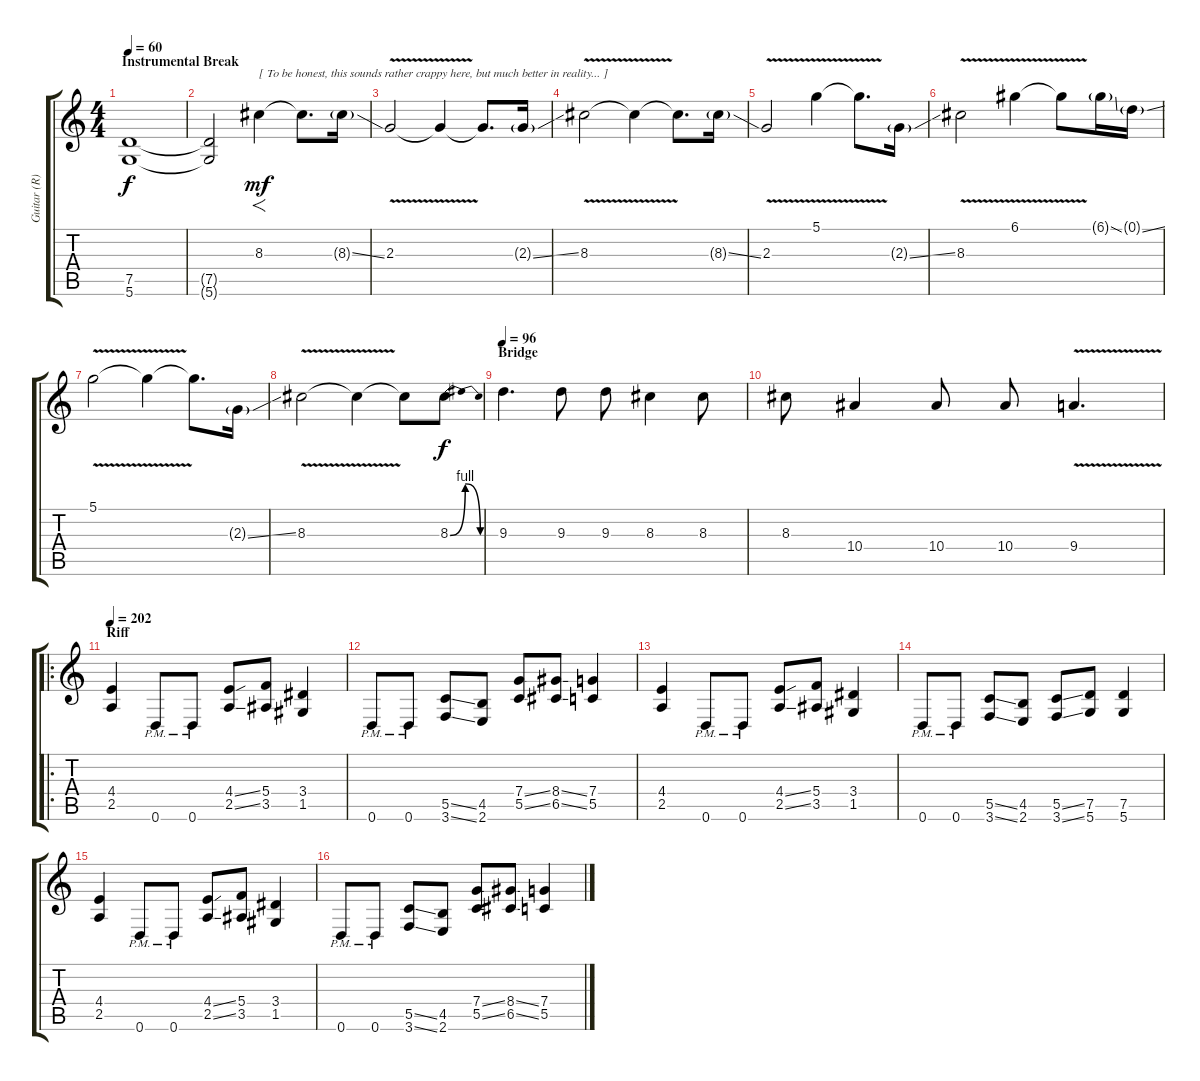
\track ("Guitar (R)" "Guitar (R)") {instrument distortionguitar}
\staff {score tabs}
\tuning (D4 A3 F3 C3 G2 D2) {hide}
\ts (4 4)
\section ("" "Instrumental Break")
\tempo 60
\clef g2
\ks c
(7.5 5.6).1{dy f} |
(7.5{t} 5.6{t}).2 8.3.4{f txt "[ To be honest, this sounds rather crappy here, but much better in reality... ]" dy mf} 8.3{t}.8{d} 8.3{ss g}.16 |
2.3{v}.2 2.3{t}.4 2.3{t}.8{d} 2.3{ss g}.16 |
8.3{v}.2 8.3{t}.4 8.3{t}.8{d} 8.3{ss g}.16 |
2.3{v}.2 5.1{v}.4 5.1{t}.8{d} 2.3{ss g}.16 |
8.3{v}.2 6.1{v}.4 6.1{t}.8 6.1{ss g}.16 0.1{ss g}.16 |
5.1{v}.2 5.1{t}.4 5.1{t}.8{d} 2.3{ss g}.16 |
8.3{v}.2 8.3{t}.4 8.3{t}.8 8.3{be (bendrelease 0 0 20 4 40 4 60 0)}.8{dy f} |
\section ("" "Bridge")
\tempo 96
9.3.4{d} 9.3.8 9.3.8 8.3.4 8.3.8 |
8.3.8 10.4.4 10.4.8 10.4.8 9.4{v}.4{d} |
\ro
\section ("" "Riff")
\tempo 202
(4.4 2.5).4 0.6{pm}.8 0.6{pm}.8 (4.4{ss} 2.5{ss}).8 (5.4 3.5).8 (3.4 1.5).4 |
0.6{pm}.8 0.6{pm}.8 (5.5{ss} 3.6{ss}).8 (4.5 2.6).8 (7.4{ss} 5.5{ss}).8 (8.4{ss} 6.5{ss}).8 (7.4 5.5).4 |
(4.4 2.5).4 0.6{pm}.8 0.6{pm}.8 (4.4{ss} 2.5{ss}).8 (5.4 3.5).8 (3.4 1.5).4 |
0.6{pm}.8 0.6{pm}.8 (5.5{ss} 3.6{ss}).8 (4.5 2.6).8 (5.5{ss} 3.6{ss}).8 (7.5 5.6).8 (7.5 5.6).4 |
(4.4 2.5).4 0.6{pm}.8 0.6{pm}.8 (4.4{ss} 2.5{ss}).8 (5.4 3.5).8 (3.4 1.5).4 |
0.6{pm}.8 0.6{pm}.8 (5.5{ss} 3.6{ss}).8 (4.5 2.6).8 (7.4{ss} 5.5{ss}).8 (8.4{ss} 6.5{ss}).8 (7.4 5.5).4
